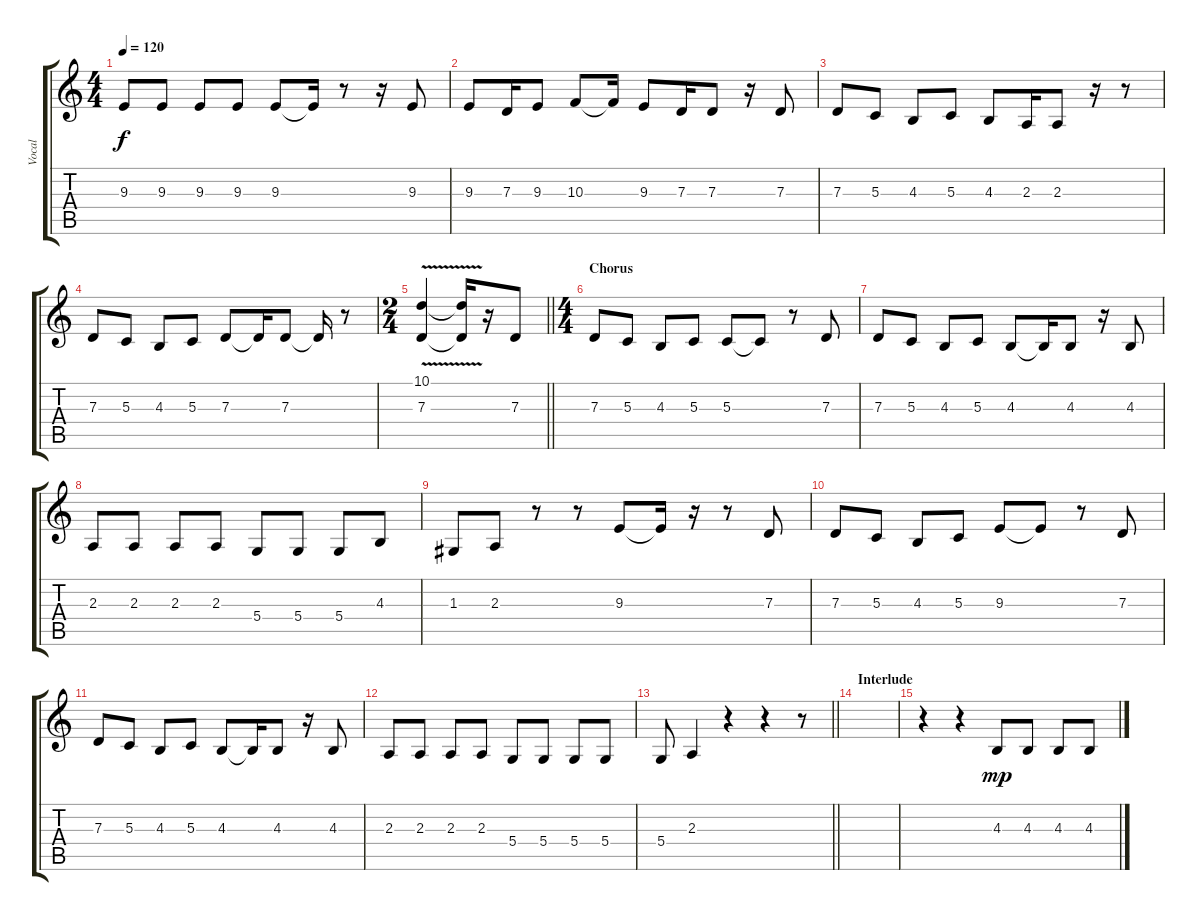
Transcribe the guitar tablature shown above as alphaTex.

\track ("Vocal" "Vocal") {instrument frenchhorn}
\staff {score tabs}
\tuning (E4 B3 G3 D3 A2 E2) {hide}
\ts (4 4)
\tempo 120
\clef g2
\ks c
9.3.8{dy f} 9.3.8 9.3.8 9.3.8 9.3.8 9.3{t}.16 r.8 r.16 9.3.8 |
9.3.8 7.3.16 9.3.8 10.3.8 10.3{t}.16 9.3.8 7.3.16 7.3.8 r.16 7.3.8 |
7.3.8 5.3.8 4.3.8 5.3.8 4.3.8 2.3.16 2.3.8 r.16 r.8 |
7.3.8 5.3.8 4.3.8 5.3.8 7.3.8 7.3{t}.16 7.3.8 7.3{t}.16 r.8 |
\ts (2 4)
\barLineRight lightlight
(10.1 7.3{v}).4 (10.1{t} 7.3{t}).16 r.16 7.3.8 |
\ts (4 4)
\section ("" "Chorus")
7.3.8 5.3.8 4.3.8 5.3.8 5.3.8 5.3{t}.8 r.8 7.3.8 |
7.3.8 5.3.8 4.3.8 5.3.8 4.3.8 4.3{t}.16 4.3.8 r.16 4.3.8 |
2.3.8 2.3.8 2.3.8 2.3.8 5.4.8 5.4.8 5.4.8 4.3.8 |
1.3.8 2.3.8 r.8 r.8 9.3.8 9.3{t}.16 r.16 r.8 7.3.8 |
7.3.8 5.3.8 4.3.8 5.3.8 9.3.8 9.3{t}.8 r.8 7.3.8 |
7.3.8 5.3.8 4.3.8 5.3.8 4.3.8 4.3{t}.16 4.3.8 r.16 4.3.8 |
2.3.8 2.3.8 2.3.8 2.3.8 5.4.8 5.4.8 5.4.8 5.4.8 |
\barLineRight lightlight
5.4.8 2.3.4 r.4 r.4 r.8 |
\section ("" "Interlude")
|
r.4 r.4 4.3.8{dy mp} 4.3.8 4.3.8 4.3.8
